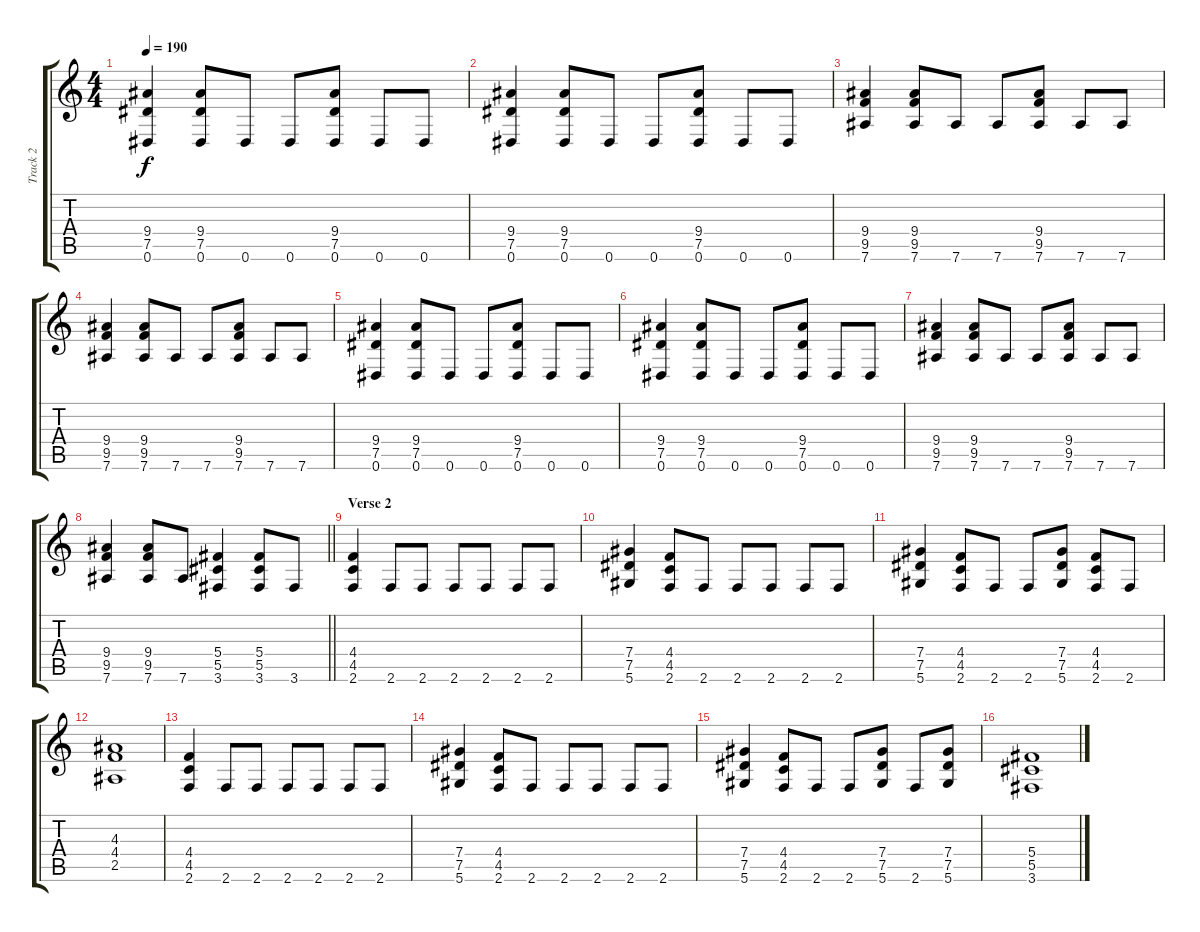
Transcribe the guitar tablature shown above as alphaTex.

\track ("Track 2" "Track 2") {instrument distortionguitar}
\staff {score tabs}
\tuning (Eb4 Bb3 Gb3 Db3 Ab2 Eb2) {hide}
\ts (4 4)
\tempo 190
\clef g2
\ks c
(9.4 7.5 0.6).4{dy f} (9.4 7.5 0.6).8 0.6.8 0.6.8 (9.4 7.5 0.6).8 0.6.8 0.6.8 |
(9.4 7.5 0.6).4 (9.4 7.5 0.6).8 0.6.8 0.6.8 (9.4 7.5 0.6).8 0.6.8 0.6.8 |
(9.4 9.5 7.6).4 (9.4 9.5 7.6).8 7.6.8 7.6.8 (9.4 9.5 7.6).8 7.6.8 7.6.8 |
(9.4 9.5 7.6).4 (9.4 9.5 7.6).8 7.6.8 7.6.8 (9.4 9.5 7.6).8 7.6.8 7.6.8 |
(9.4 7.5 0.6).4 (9.4 7.5 0.6).8 0.6.8 0.6.8 (9.4 7.5 0.6).8 0.6.8 0.6.8 |
(9.4 7.5 0.6).4 (9.4 7.5 0.6).8 0.6.8 0.6.8 (9.4 7.5 0.6).8 0.6.8 0.6.8 |
(9.4 9.5 7.6).4 (9.4 9.5 7.6).8 7.6.8 7.6.8 (9.4 9.5 7.6).8 7.6.8 7.6.8 |
\barLineRight lightlight
(9.4 9.5 7.6).4 (9.4 9.5 7.6).8 7.6.8 (5.4 5.5 3.6).4 (5.4 5.5 3.6).8 3.6.8 |
\section ("" "Verse 2")
(4.4 4.5 2.6).4 2.6.8 2.6.8 2.6.8 2.6.8 2.6.8 2.6.8 |
(7.4 7.5 5.6).4 (4.4 4.5 2.6).8 2.6.8 2.6.8 2.6.8 2.6.8 2.6.8 |
(7.4 7.5 5.6).4 (4.4 4.5 2.6).8 2.6.8 2.6.8 (7.4 7.5 5.6).8 (4.4 4.5 2.6).8 2.6.8 |
(4.3 4.4 2.5).1 |
(4.4 4.5 2.6).4 2.6.8 2.6.8 2.6.8 2.6.8 2.6.8 2.6.8 |
(7.4 7.5 5.6).4 (4.4 4.5 2.6).8 2.6.8 2.6.8 2.6.8 2.6.8 2.6.8 |
(7.4 7.5 5.6).4 (4.4 4.5 2.6).8 2.6.8 2.6.8 (7.4 7.5 5.6).8 2.6.8 (7.4 7.5 5.6).8 |
(5.4 5.5 3.6).1
